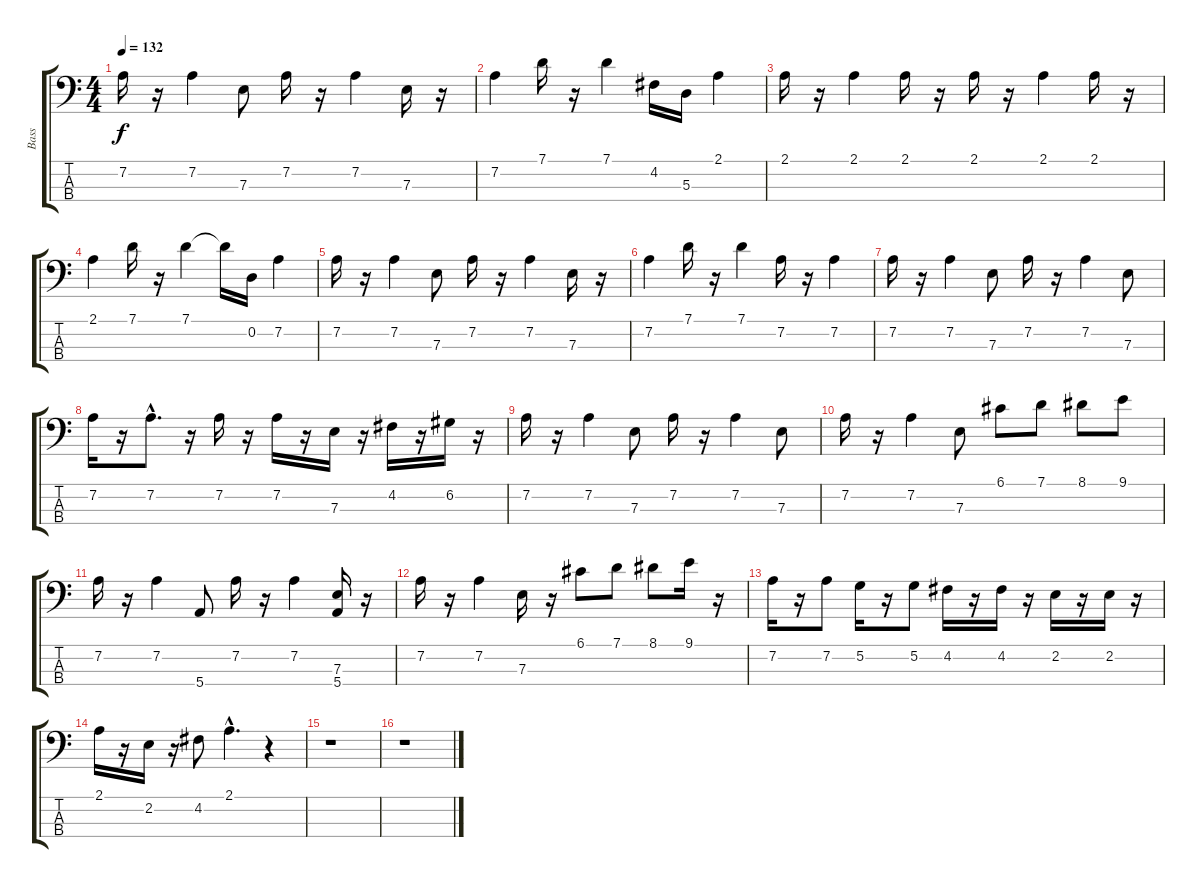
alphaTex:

\track ("Bass" "Bass") {instrument electricbassfinger}
\staff {score tabs}
\tuning (G2 D2 A1 E1) {hide}
\ts (4 4)
\tempo 132
\clef f4
\ks c
7.2.16{dy f} r.16 7.2.4 7.3.8 7.2.16 r.16 7.2.4 7.3.16 r.16 |
7.2.4 7.1.16 r.16 7.1.4 4.2.16 5.3.16 2.1.4 |
2.1.16 r.16 2.1.4 2.1.16 r.16 2.1.16 r.16 2.1.4 2.1.16 r.16 |
2.1.4 7.1.16 r.16 7.1.4 7.1{t}.16 0.2.16 7.2.4 |
7.2.16 r.16 7.2.4 7.3.8 7.2.16 r.16 7.2.4 7.3.16 r.16 |
7.2.4 7.1.16 r.16 7.1.4 7.2.16 r.16 7.2.4 |
7.2.16 r.16 7.2.4 7.3.8 7.2.16 r.16 7.2.4 7.3.8 |
7.2.16 r.16 7.2{hac}.8{d} r.16 7.2.16 r.16 7.2.16 r.16 7.3.16 r.16 4.2.16 r.16 6.2.16 r.16 |
7.2.16 r.16 7.2.4 7.3.8 7.2.16 r.16 7.2.4 7.3.8 |
7.2.16 r.16 7.2.4 7.3.8 6.1.8 7.1.8 8.1.8 9.1.8 |
7.2.16 r.16 7.2.4 5.4.8 7.2.16 r.16 7.2.4 (7.3 5.4).16 r.16 |
7.2.16 r.16 7.2.4 7.3.16 r.16 6.1.8 7.1.8 8.1.8 9.1.16 r.16 |
7.2.16 r.16 7.2.8 5.2.16 r.16 5.2.8 4.2.16 r.16 4.2.16 r.16 2.2.16 r.16 2.2.16 r.16 |
2.1.16 r.16 2.2.16 r.16 4.2.8 2.1{hac}.4{d} r.4 |
r.1 |
r.1
